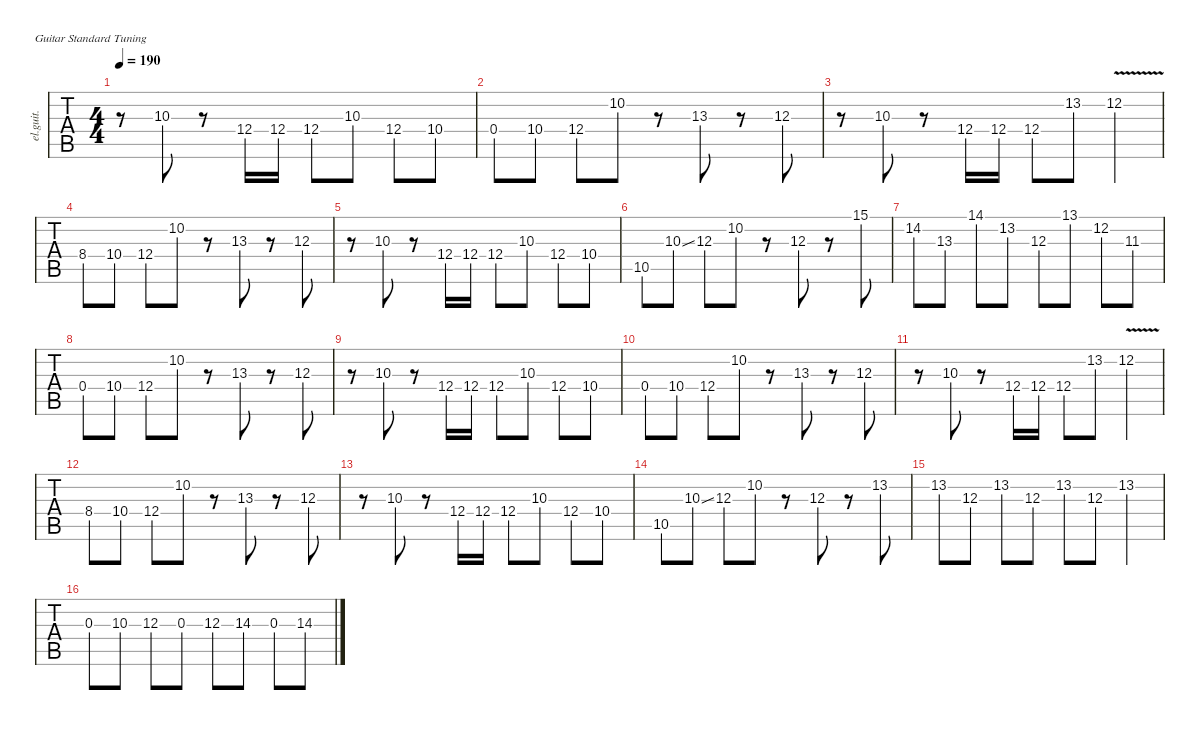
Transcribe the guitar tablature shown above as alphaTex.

\defaultSystemsLayout 4
\hideDynamics
\bracketExtendMode nobrackets
\track ("後藤ひとり" "el.guit.") {solo instrument electricguitarclean}
\staff {tabs}
\tuning (E4 B3 G3 D3 A2 E2)
\ts (4 4)
\tempo 190
\clef g2
\ks c
r.8{dy mf beam Down} 10.3.8{beam Down} r.8{beam Down} 12.4.16{beam Down} 12.4.16{beam Down} 12.4.8{beam Down} 10.3.8{beam Down} 12.4.8{beam Down} 10.4.8{beam Down} |
0.4.8{beam Up} 10.4.8{beam Up} 12.4.8{beam Down} 10.2.8{beam Down} r.8{beam Down} 13.3{acc #}.8{beam Down} r.8{beam Down} 12.3.8{beam Down} |
r.8{beam Down} 10.3.8{beam Down} r.8{beam Down} 12.4.16{beam Down} 12.4.16{beam Down} 12.4.8{beam Down} 13.2.8{beam Down} 12.2{v}.4{beam Down} |
8.4{acc #}.8{beam Down} 10.4.8{beam Down} 12.4.8{beam Down} 10.2.8{beam Down} r.8{beam Down} 13.3{acc #}.8{beam Down} r.8{beam Down} 12.3.8{beam Down} |
r.8{beam Down} 10.3.8{beam Down} r.8{beam Down} 12.4.16{beam Down} 12.4.16{beam Down} 12.4.8{beam Down} 10.3.8{beam Down} 12.4.8{beam Down} 10.4.8{beam Down} |
10.5.8{beam Down} 10.3{ss}.8{beam Down} 12.3.8{beam Down} 10.2.8{beam Down} r.8{beam Down} 12.3.8{beam Down} r.8{beam Down} 15.1.8{beam Down} |
14.2{acc #}.8{beam Down} 13.3{acc #}.8{beam Down} 14.1{acc #}.8{beam Down} 13.2.8{beam Down} 12.3.8{beam Down} 13.1.8{beam Down} 12.2.8{beam Down} 11.3{acc #}.8{beam Down} |
0.4.8{beam Up} 10.4.8{beam Up} 12.4.8{beam Down} 10.2.8{beam Down} r.8{beam Down} 13.3{acc #}.8{beam Down} r.8{beam Down} 12.3.8{beam Down} |
r.8{beam Down} 10.3.8{beam Down} r.8{beam Down} 12.4.16{beam Down} 12.4.16{beam Down} 12.4.8{beam Down} 10.3.8{beam Down} 12.4.8{beam Down} 10.4.8{beam Down} |
0.4.8{beam Up} 10.4.8{beam Up} 12.4.8{beam Down} 10.2.8{beam Down} r.8{beam Down} 13.3{acc #}.8{beam Down} r.8{beam Down} 12.3.8{beam Down} |
r.8{beam Down} 10.3.8{beam Down} r.8{beam Down} 12.4.16{beam Down} 12.4.16{beam Down} 12.4.8{beam Down} 13.2.8{beam Down} 12.2{v}.4{beam Down} |
8.4{acc #}.8{beam Down} 10.4.8{beam Down} 12.4.8{beam Down} 10.2.8{beam Down} r.8{beam Down} 13.3{acc #}.8{beam Down} r.8{beam Down} 12.3.8{beam Down} |
r.8{beam Down} 10.3.8{beam Down} r.8{beam Down} 12.4.16{beam Down} 12.4.16{beam Down} 12.4.8{beam Down} 10.3.8{beam Down} 12.4.8{beam Down} 10.4.8{beam Down} |
10.5.8{beam Down} 10.3{ss}.8{beam Down} 12.3.8{beam Down} 10.2.8{beam Down} r.8{beam Down} 12.3.8{beam Down} r.8{beam Down} 13.2.8{beam Down} |
13.2.8{beam Down} 12.3.8{beam Down} 13.2.8{beam Down} 12.3.8{beam Down} 13.2.8{beam Down} 12.3.8{beam Down} 13.2.4{beam Down} |
0.3.8{beam Down} 10.3.8{beam Down} 12.3.8{beam Down} 0.3.8{beam Down} 12.3.8{beam Down} 14.3.8{beam Down} 0.3.8{beam Down} 14.3.8{beam Down}
